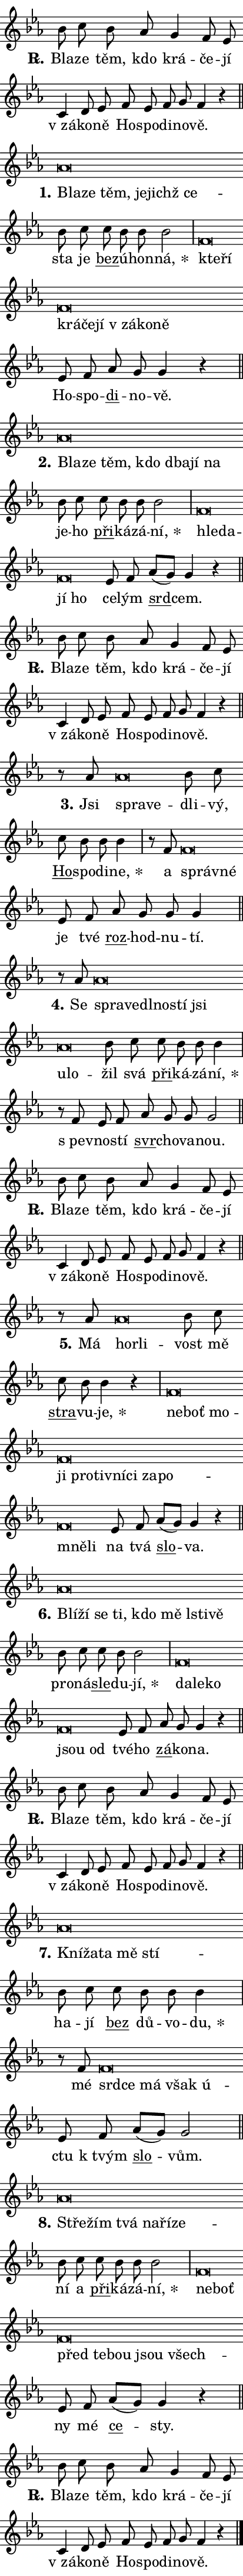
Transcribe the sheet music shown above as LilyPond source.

\version "2.22.1"
\header { tagline = "" }
\paper {
  indent = 0\cm
  top-margin = 0\cm
  right-margin = 0\cm
  bottom-margin = 0\cm
  left-margin = 0\cm
  paper-width = 7\cm
  page-breaking = #ly:one-page-breaking
  system-system-spacing.basic-distance = #11
  score-system-spacing.basic-distance = #11.3
  ragged-last = ##f
}


%% Author: Thomas Morley
%% https://lists.gnu.org/archive/html/lilypond-user/2020-05/msg00002.html
#(define (line-position grob)
"Returns position of @var[grob} in current system:
   @code{'start}, if at first time-step
   @code{'end}, if at last time-step
   @code{'middle} otherwise
"
  (let* ((col (ly:item-get-column grob))
         (ln (ly:grob-object col 'left-neighbor))
         (rn (ly:grob-object col 'right-neighbor))
         (col-to-check-left (if (ly:grob? ln) ln col))
         (col-to-check-right (if (ly:grob? rn) rn col))
         (break-dir-left
           (and
             (ly:grob-property col-to-check-left 'non-musical #f)
             (ly:item-break-dir col-to-check-left)))
         (break-dir-right
           (and
             (ly:grob-property col-to-check-right 'non-musical #f)
             (ly:item-break-dir col-to-check-right))))
        (cond ((eqv? 1 break-dir-left) 'start)
              ((eqv? -1 break-dir-right) 'end)
              (else 'middle))))

#(define (tranparent-at-line-position vctor)
  (lambda (grob)
  "Relying on @code{line-position} select the relevant enry from @var{vctor}.
Used to determine transparency,"
    (case (line-position grob)
      ((end) (not (vector-ref vctor 0)))
      ((middle) (not (vector-ref vctor 1)))
      ((start) (not (vector-ref vctor 2))))))

noteHeadBreakVisibility =
#(define-music-function (break-visibility)(vector?)
"Makes @code{NoteHead}s transparent relying on @var{break-visibility}"
#{
  \override NoteHead.transparent =
    #(tranparent-at-line-position break-visibility)
#})

#(define delete-ledgers-for-transparent-note-heads
  (lambda (grob)
    "Reads whether a @code{NoteHead} is transparent.
If so this @code{NoteHead} is removed from @code{'note-heads} from
@var{grob}, which is supposed to be @code{LedgerLineSpanner}.
As a result ledgers are not printed for this @code{NoteHead}"
    (let* ((nhds-array (ly:grob-object grob 'note-heads))
           (nhds-list
             (if (ly:grob-array? nhds-array)
                 (ly:grob-array->list nhds-array)
                 '()))
           ;; Relies on the transparent-property being done before
           ;; Staff.LedgerLineSpanner.after-line-breaking is executed.
           ;; This is fragile ...
           (to-keep
             (remove
               (lambda (nhd)
                 (ly:grob-property nhd 'transparent #f))
               nhds-list)))
      ;; TODO find a better method to iterate over grob-arrays, similiar
      ;; to filter/remove etc for lists
      ;; For now rebuilt from scratch
      (set! (ly:grob-object grob 'note-heads)  '())
      (for-each
        (lambda (nhd)
          (ly:pointer-group-interface::add-grob grob 'note-heads nhd))
        to-keep))))

hideNotes = {
  \noteHeadBreakVisibility #begin-of-line-visible
}
unHideNotes = {
  \noteHeadBreakVisibility #all-visible
}

% work-around for resetting accidentals
% https://lilypond.org/doc/v2.23/Documentation/notation/displaying-rhythms#unmetered-music
cadenzaMeasure = {
  \cadenzaOff
  \partial 1024 s1024
  \cadenzaOn
}

#(define-markup-command (accent layout props text) (markup?)
  "Underline accented syllable"
  (interpret-markup layout props
    #{\markup \override #'(offset . 4.3) \underline { #text }#}))

responsum = \markup \concat {
  "R" \hspace #-1.05 \path #0.1 #'((moveto 0 0.07) (lineto 0.9 0.8)) \hspace #0.05 "."
}

\layout {
    \context {
        \Staff
        \remove "Time_signature_engraver"
        \override LedgerLineSpanner.after-line-breaking = #delete-ledgers-for-transparent-note-heads
    }
    \context {
        \Voice {
            \override NoteHead.output-attributes = #'((class . "notehead"))
            \override Hairpin.height = #0.55
        }
    }
    \context {
        \Lyrics {
            \override StanzaNumber.output-attributes = #'((class . "stanzanumber"))
            \override LyricSpace.minimum-distance = #0.9
            \override LyricText.font-name = #"TeX Gyre Schola"
            \override LyricText.font-size = 1
            \override StanzaNumber.font-name = #"TeX Gyre Schola Bold"
            \override StanzaNumber.font-size = 1
        }
    }
}

% magnetic-lyrics.ily
%
%   written by
%     Jean Abou Samra <jean@abou-samra.fr>
%     Werner Lemberg <wl@gnu.org>
%
%   adapted by
%     Jiri Hon <jiri.hon@gmail.com>
%
% Version 2022-Apr-15

% https://www.mail-archive.com/lilypond-user@gnu.org/msg149350.html

#(define (Left_hyphen_pointer_engraver context)
   "Collect syllable-hyphen-syllable occurrences in lyrics and store
them in properties.  This engraver only looks to the left.  For
example, if the lyrics input is @code{foo -- bar}, it does the
following.

@itemize @bullet
@item
Set the @code{text} property of the @code{LyricHyphen} grob between
@q{foo} and @q{bar} to @code{foo}.

@item
Set the @code{left-hyphen} property of the @code{LyricText} grob with
text @q{foo} to the @code{LyricHyphen} grob between @q{foo} and
@q{bar}.
@end itemize

Use this auxiliary engraver in combination with the
@code{lyric-@/text::@/apply-@/magnetic-@/offset!} hook."
   (let ((hyphen #f)
         (text #f))
     (make-engraver
      (acknowledgers
       ((lyric-syllable-interface engraver grob source-engraver)
        (set! text grob)))
      (end-acknowledgers
       ((lyric-hyphen-interface engraver grob source-engraver)
        ;(when (not (grob::has-interface grob 'lyric-space-interface))
          (set! hyphen grob)));)
      ((stop-translation-timestep engraver)
       (when (and text hyphen)
         (ly:grob-set-object! text 'left-hyphen hyphen))
       (set! text #f)
       (set! hyphen #f)))))

#(define (lyric-text::apply-magnetic-offset! grob)
   "If the space between two syllables is less than the value in
property @code{LyricText@/.details@/.squash-threshold}, move the right
syllable to the left so that it gets concatenated with the left
syllable.

Use this function as a hook for
@code{LyricText@/.after-@/line-@/breaking} if the
@code{Left_@/hyphen_@/pointer_@/engraver} is active."
   (let ((hyphen (ly:grob-object grob 'left-hyphen #f)))
     (when hyphen
       (let ((left-text (ly:spanner-bound hyphen LEFT)))
         (when (grob::has-interface left-text 'lyric-syllable-interface)
           (let* ((common (ly:grob-common-refpoint grob left-text X))
                  (this-x-ext (ly:grob-extent grob common X))
                  (left-x-ext
                   (begin
                     ;; Trigger magnetism for left-text.
                     (ly:grob-property left-text 'after-line-breaking)
                     (ly:grob-extent left-text common X)))
                  ;; `delta` is the gap width between two syllables.
                  (delta (- (interval-start this-x-ext)
                            (interval-end left-x-ext)))
                  (details (ly:grob-property grob 'details))
                  (threshold (assoc-get 'squash-threshold details 0.2)))
             (when (< delta threshold)
               (let* (;; We have to manipulate the input text so that
                      ;; ligatures crossing syllable boundaries are not
                      ;; disabled.  For languages based on the Latin
                      ;; script this is essentially a beautification.
                      ;; However, for non-Western scripts it can be a
                      ;; necessity.
                      (lt (ly:grob-property left-text 'text))
                      (rt (ly:grob-property grob 'text))
                      (is-space (grob::has-interface hyphen 'lyric-space-interface))
                      (space (if is-space " " ""))
                      (space-markup (grob-interpret-markup grob " "))
                      (space-size (interval-length (ly:stencil-extent space-markup X)))
                      (extra-delta (if is-space space-size 0))
                      ;; Append new syllable.
                      (ltrt-space (if (and (string? lt) (string? rt))
                                (string-append lt space rt)
                                (make-concat-markup (list lt space rt))))
                      ;; Right-align `ltrt` to the right side.
                      (ltrt-space-markup (grob-interpret-markup
                               grob
                               (make-translate-markup
                                (cons (interval-length this-x-ext) 0)
                                (make-right-align-markup ltrt-space)))))
                 (begin
                   ;; Don't print `left-text`.
                   (ly:grob-set-property! left-text 'stencil #f)
                   ;; Set text and stencil (which holds all collected
                   ;; syllables so far) and shift it to the left.
                   (ly:grob-set-property! grob 'text ltrt-space)
                   (ly:grob-set-property! grob 'stencil ltrt-space-markup)
                   (ly:grob-translate-axis! grob (- (- delta extra-delta)) X))))))))))


#(define (lyric-hyphen::displace-bounds-first grob)
   ;; Make very sure this callback isn't triggered too early.
   (let ((left (ly:spanner-bound grob LEFT))
         (right (ly:spanner-bound grob RIGHT)))
     (ly:grob-property left 'after-line-breaking)
     (ly:grob-property right 'after-line-breaking)
     (ly:lyric-hyphen::print grob)))

squashThreshold = #0.4

\layout {
  \context {
    \Lyrics
    \consists #Left_hyphen_pointer_engraver
    \override LyricText.after-line-breaking =
      #lyric-text::apply-magnetic-offset!
    \override LyricHyphen.stencil = #lyric-hyphen::displace-bounds-first
    \override LyricText.details.squash-threshold = \squashThreshold
    \override LyricHyphen.minimum-distance = 0
    \override LyricHyphen.minimum-length = \squashThreshold
  }
}

squash = \override LyricText.details.squash-threshold = 9999
unSquash = \override LyricText.details.squash-threshold = \squashThreshold

left = \override LyricText.self-alignment-X = #LEFT
unLeft = \revert LyricText.self-alignment-X

starOffset = #(lambda (grob) 
                (let ((x_offset (ly:self-alignment-interface::aligned-on-x-parent grob)))
                  (if (= x_offset 0) 0 (+ x_offset 1.2))))

star = #(define-music-function (syllable)(string?)
"Append star separator at the end of a syllable"
#{
  \once \override LyricText.X-offset = #starOffset
  \lyricmode { \markup {
    #syllable
    \override #'((font-name . "TeX Gyre Schola Bold")) \hspace #0.2 \lower #0.65 \larger "*"
  } }
#})

starAccent = #(define-music-function (syllable)(string?)
"Append star separator at the end of a syllable and make accent"
#{
  \once \override LyricText.X-offset = #starOffset
  \lyricmode { \markup {
    \accent #syllable
    \override #'((font-name . "TeX Gyre Schola Bold")) \hspace #0.2 \lower #0.65 \larger "*"
  } }
#})

breath = #(define-music-function (syllable)(string?)
"Append breathing indicator at the end of a syllable"
#{
  \lyricmode { \markup { #syllable "+" } }
#})

optionalBreath = #(define-music-function (syllable)(string?)
"Append optional breathing indicator at the end of a syllable"
#{
  \lyricmode { \markup { #syllable "(+)" } }
#})


\score {
    <<
        \new Voice = "melody" { \cadenzaOn \key es \major \relative { bes'8 c bes as g4 f8 es \bar "" c4 d8 es \bar "" f es f g f4 r \cadenzaMeasure \bar "||" \break } }
        \new Lyrics \lyricsto "melody" { \lyricmode { \set stanza = \responsum
Bla -- ze těm, kdo krá -- če -- jí "v zá" -- ko -- ně Ho -- spo -- di -- no -- vě. } }
    >>
    \layout {}
}

\score {
    <<
        \new Voice = "melody" { \cadenzaOn \key es \major \relative { as'\breve*1/16 \hideNotes \breve*1/16 \bar "" \breve*1/16 \bar "" \breve*1/16 \bar "" \breve*1/16 \breve*1/16 \bar "" \unHideNotes bes8 c \bar "" c bes bes bes2 \cadenzaMeasure \bar "|" f\breve*1/16 \hideNotes \breve*1/16 \bar "" \breve*1/16 \bar "" \breve*1/16 \bar "" \breve*1/16 \bar "" \breve*1/16 \bar "" \breve*1/16 \breve*1/16 \bar "" \unHideNotes es8 f \bar "" as g g4 r \cadenzaMeasure \bar "||" \break } }
        \new Lyrics \lyricsto "melody" { \lyricmode { \set stanza = "1."
\left Bla -- \squash ze těm, je -- jichž ce -- \unLeft \unSquash sta je \markup \accent bez -- ú -- hon -- \star ná, \left kte -- \squash ří krá -- če -- jí "v zá" -- ko -- ně \unLeft \unSquash Ho -- spo -- \markup \accent di -- no -- vě. } }
    >>
    \layout {}
}

\score {
    <<
        \new Voice = "melody" { \cadenzaOn \key es \major \relative { as'\breve*1/16 \hideNotes \breve*1/16 \bar "" \breve*1/16 \bar "" \breve*1/16 \bar "" \breve*1/16 \bar "" \breve*1/16 \breve*1/16 \bar "" \unHideNotes bes8 c \bar "" c bes bes bes2 \cadenzaMeasure \bar "|" f\breve*1/16 \hideNotes \breve*1/16 \bar "" \breve*1/16 \breve*1/16 \bar "" \unHideNotes es8 f \bar "" as[( g)] g4 r \cadenzaMeasure \bar "||" \break } }
        \new Lyrics \lyricsto "melody" { \lyricmode { \set stanza = "2."
\left Bla -- \squash ze těm, kdo dba -- jí na \unLeft \unSquash je -- ho \markup \accent při -- ká -- zá -- \star ní, \left hle -- \squash da -- jí ho \unLeft \unSquash ce -- lým \markup \accent srd -- cem. } }
    >>
    \layout {}
}

\score {
    <<
        \new Voice = "melody" { \cadenzaOn \key es \major \relative { bes'8 c bes as g4 f8 es \bar "" c4 d8 es \bar "" f es f g f4 r \cadenzaMeasure \bar "||" \break } }
        \new Lyrics \lyricsto "melody" { \lyricmode { \set stanza = \responsum
Bla -- ze těm, kdo krá -- če -- jí "v zá" -- ko -- ně Ho -- spo -- di -- no -- vě. } }
    >>
    \layout {}
}

\score {
    <<
        \new Voice = "melody" { \cadenzaOn \key es \major \relative { r8 as'8 as\breve*1/16 \hideNotes \breve*1/16 \bar "" \unHideNotes bes8 c \bar "" c bes bes bes4 \cadenzaMeasure \bar "|" r8 f8 f\breve*1/16 \hideNotes \breve*1/16 \bar "" \unHideNotes es8 f \bar "" as g g g4 \cadenzaMeasure \bar "||" \break } }
        \new Lyrics \lyricsto "melody" { \lyricmode { \set stanza = "3."
Jsi \left spra -- \squash ve -- \unLeft \unSquash dli -- vý, \markup \accent Ho -- spo -- di -- \star ne, a \left správ -- \squash né \unLeft \unSquash je tvé \markup \accent roz -- hod -- nu -- tí. } }
    >>
    \layout {}
}

\score {
    <<
        \new Voice = "melody" { \cadenzaOn \key es \major \relative { r8 as'8 as\breve*1/16 \hideNotes \breve*1/16 \bar "" \breve*1/16 \bar "" \breve*1/16 \bar "" \breve*1/16 \bar "" \breve*1/16 \bar "" \breve*1/16 \breve*1/16 \bar "" \unHideNotes bes8 c \bar "" c bes bes bes4 \cadenzaMeasure \bar "|" r8 f es8 f \bar "" as g g g2 \cadenzaMeasure \bar "||" \break } }
        \new Lyrics \lyricsto "melody" { \lyricmode { \set stanza = "4."
Se \left spra -- \squash ve -- dl -- no -- stí jsi u -- lo -- \unLeft \unSquash žil svá \markup \accent při -- ká -- zá -- \star ní, "s pev" -- no -- stí \markup \accent svr -- cho -- va -- nou. } }
    >>
    \layout {}
}

\score {
    <<
        \new Voice = "melody" { \cadenzaOn \key es \major \relative { bes'8 c bes as g4 f8 es \bar "" c4 d8 es \bar "" f es f g f4 r \cadenzaMeasure \bar "||" \break } }
        \new Lyrics \lyricsto "melody" { \lyricmode { \set stanza = \responsum
Bla -- ze těm, kdo krá -- če -- jí "v zá" -- ko -- ně Ho -- spo -- di -- no -- vě. } }
    >>
    \layout {}
}

\score {
    <<
        \new Voice = "melody" { \cadenzaOn \key es \major \relative { r8 as'8 as\breve*1/16 \hideNotes \breve*1/16 \bar "" \unHideNotes bes8 c \bar "" c bes bes4 r \cadenzaMeasure \bar "|" f\breve*1/16 \hideNotes \breve*1/16 \bar "" \breve*1/16 \bar "" \breve*1/16 \bar "" \breve*1/16 \bar "" \breve*1/16 \bar "" \breve*1/16 \bar "" \breve*1/16 \bar "" \breve*1/16 \bar "" \breve*1/16 \bar "" \breve*1/16 \breve*1/16 \bar "" \unHideNotes es8 f \bar "" as[( g)] g4 r \cadenzaMeasure \bar "||" \break } }
        \new Lyrics \lyricsto "melody" { \lyricmode { \set stanza = "5."
Má \left hor -- \squash li -- \unLeft \unSquash vost mě \markup \accent stra -- vu -- \star je, \left ne -- \squash boť mo -- ji pro -- tiv -- ní -- ci za -- po -- mně -- li \unLeft \unSquash na tvá \markup \accent slo -- va. } }
    >>
    \layout {}
}

\score {
    <<
        \new Voice = "melody" { \cadenzaOn \key es \major \relative { as'\breve*1/16 \hideNotes \breve*1/16 \bar "" \breve*1/16 \bar "" \breve*1/16 \bar "" \breve*1/16 \bar "" \breve*1/16 \bar "" \breve*1/16 \breve*1/16 \bar "" \unHideNotes bes8 c \bar "" c bes bes2 \cadenzaMeasure \bar "|" f\breve*1/16 \hideNotes \breve*1/16 \bar "" \breve*1/16 \bar "" \breve*1/16 \breve*1/16 \bar "" \unHideNotes es8 f \bar "" as g g4 r \cadenzaMeasure \bar "||" \break } }
        \new Lyrics \lyricsto "melody" { \lyricmode { \set stanza = "6."
\left Blí -- \squash ží se ti, kdo mě lsti -- vě \unLeft \unSquash pro -- ná -- \markup \accent sle -- du -- \star jí, \left da -- \squash le -- ko jsou od \unLeft \unSquash tvé -- ho \markup \accent zá -- ko -- na. } }
    >>
    \layout {}
}

\score {
    <<
        \new Voice = "melody" { \cadenzaOn \key es \major \relative { bes'8 c bes as g4 f8 es \bar "" c4 d8 es \bar "" f es f g f4 r \cadenzaMeasure \bar "||" \break } }
        \new Lyrics \lyricsto "melody" { \lyricmode { \set stanza = \responsum
Bla -- ze těm, kdo krá -- če -- jí "v zá" -- ko -- ně Ho -- spo -- di -- no -- vě. } }
    >>
    \layout {}
}

\score {
    <<
        \new Voice = "melody" { \cadenzaOn \key es \major \relative { as'\breve*1/16 \hideNotes \breve*1/16 \bar "" \breve*1/16 \bar "" \breve*1/16 \breve*1/16 \bar "" \unHideNotes bes8 c \bar "" c bes bes bes4 \cadenzaMeasure \bar "|" r8 f8 f\breve*1/16 \hideNotes \breve*1/16 \bar "" \breve*1/16 \bar "" \breve*1/16 \breve*1/16 \bar "" \unHideNotes es8 f \bar "" as[( g)] g2 \cadenzaMeasure \bar "||" \break } }
        \new Lyrics \lyricsto "melody" { \lyricmode { \set stanza = "7."
\left Kní -- \squash ža -- ta mě stí -- \unLeft \unSquash ha -- jí \markup \accent bez dů -- vo -- \star du, mé \left srd -- \squash ce má však ú -- \unLeft \unSquash ctu "k tvým" \markup \accent slo -- vům. } }
    >>
    \layout {}
}

\score {
    <<
        \new Voice = "melody" { \cadenzaOn \key es \major \relative { as'\breve*1/16 \hideNotes \breve*1/16 \bar "" \breve*1/16 \bar "" \breve*1/16 \bar "" \breve*1/16 \breve*1/16 \bar "" \unHideNotes bes8 c \bar "" c bes bes bes2 \cadenzaMeasure \bar "|" f\breve*1/16 \hideNotes \breve*1/16 \bar "" \breve*1/16 \bar "" \breve*1/16 \bar "" \breve*1/16 \bar "" \breve*1/16 \breve*1/16 \bar "" \unHideNotes es8 f \bar "" as[( g)] g4 r \cadenzaMeasure \bar "||" \break } }
        \new Lyrics \lyricsto "melody" { \lyricmode { \set stanza = "8."
\left Stře -- \squash žím tvá na -- ří -- ze -- \unLeft \unSquash ní a \markup \accent při -- ká -- zá -- \star ní, \left ne -- \squash boť před te -- bou jsou všech -- \unLeft \unSquash ny mé \markup \accent ce -- sty. } }
    >>
    \layout {}
}

\score {
    <<
        \new Voice = "melody" { \cadenzaOn \key es \major \relative { bes'8 c bes as g4 f8 es \bar "" c4 d8 es \bar "" f es f g f4 r \cadenzaMeasure \bar "||" \break } \bar "|." }
        \new Lyrics \lyricsto "melody" { \lyricmode { \set stanza = \responsum
Bla -- ze těm, kdo krá -- če -- jí "v zá" -- ko -- ně Ho -- spo -- di -- no -- vě. } }
    >>
    \layout {}
}
